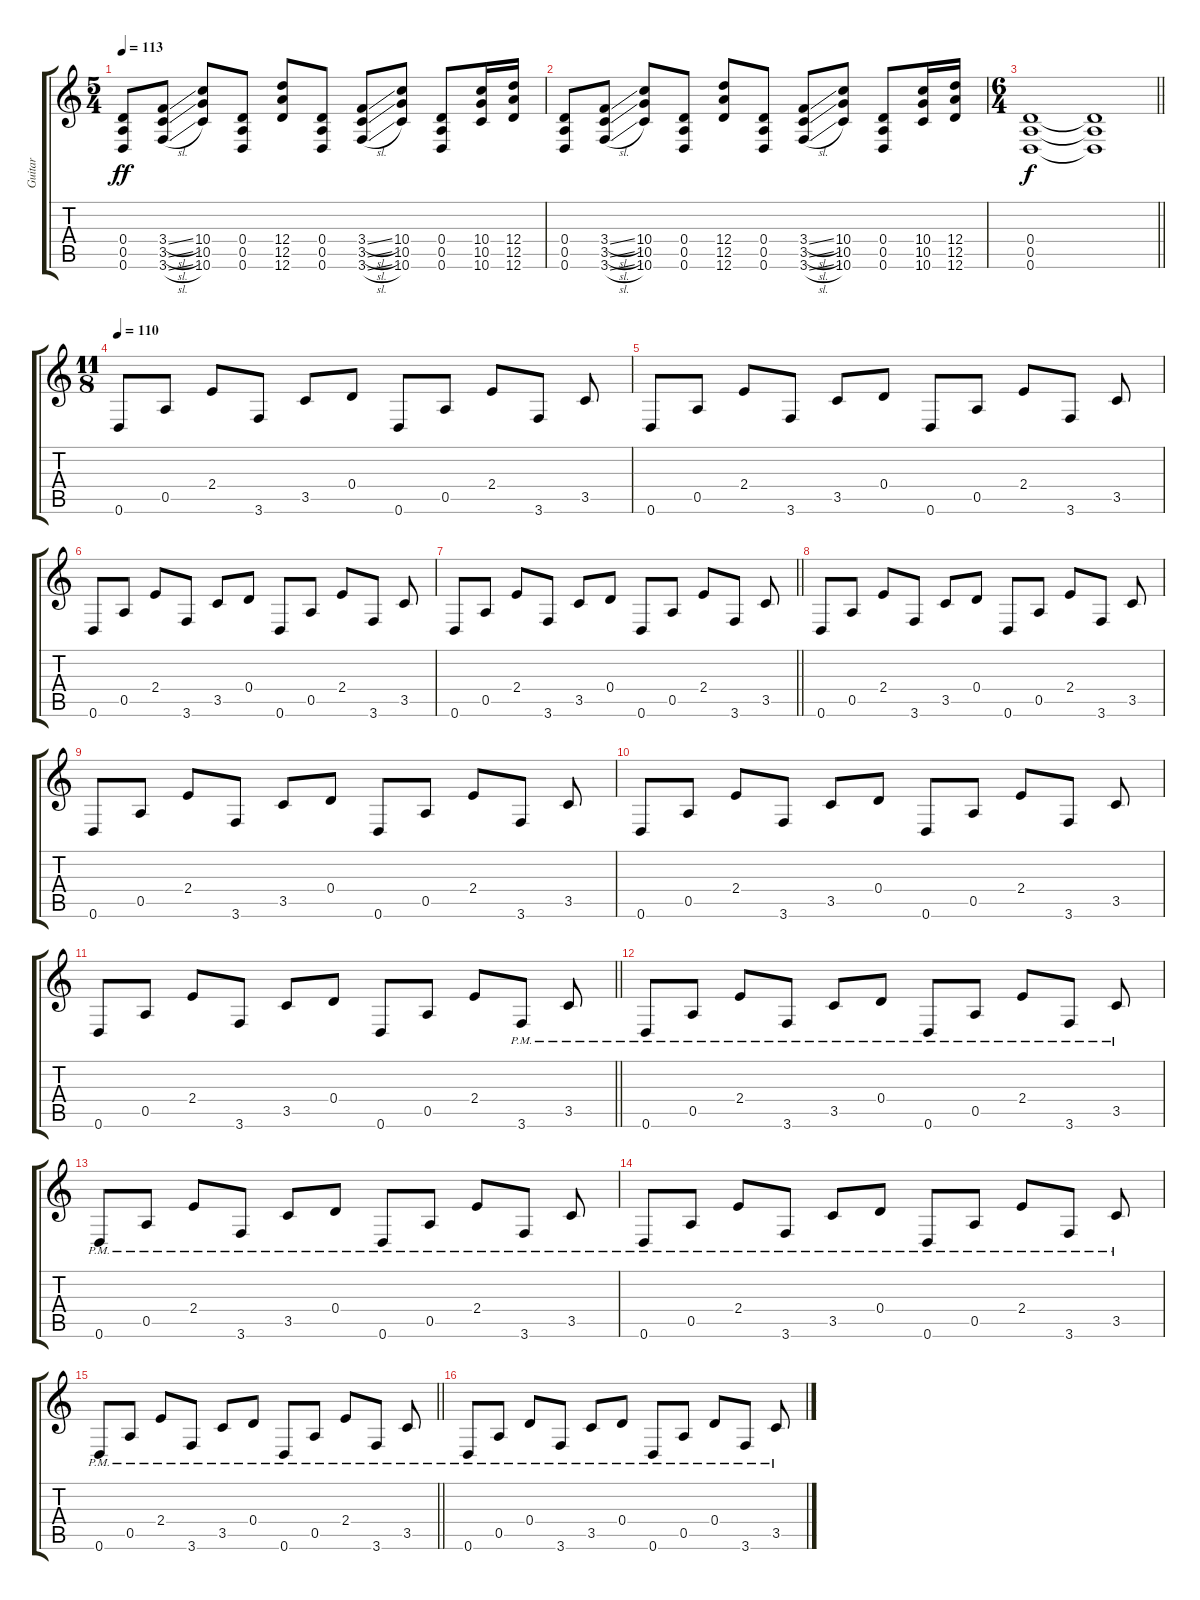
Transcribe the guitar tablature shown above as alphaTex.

\track ("Guitar" "Guitar") {instrument overdrivenguitar}
\staff {score tabs}
\tuning (E4 B3 G3 D3 A2 D2) {hide}
\ts (5 4)
\tempo 113
\clef g2
\ks c
(0.4 0.5 0.6).8{dy ff} (3.4{sl} 3.5{sl} 3.6{sl}).8 (10.4 10.5 10.6).8 (0.4 0.5 0.6).8 (12.4 12.5 12.6).8 (0.4 0.5 0.6).8 (3.4{sl} 3.5{sl} 3.6{sl}).8 (10.4 10.5 10.6).8 (0.4 0.5 0.6).8 (10.4 10.5 10.6).16 (12.4 12.5 12.6).16 |
(0.4 0.5 0.6).8 (3.4{sl} 3.5{sl} 3.6{sl}).8 (10.4 10.5 10.6).8 (0.4 0.5 0.6).8 (12.4 12.5 12.6).8 (0.4 0.5 0.6).8 (3.4{sl} 3.5{sl} 3.6{sl}).8 (10.4 10.5 10.6).8 (0.4 0.5 0.6).8 (10.4 10.5 10.6).16 (12.4 12.5 12.6).16 |
\ts (6 4)
\barLineRight lightlight
(0.4 0.5 0.6).1{dy f} (0.4{t} 0.5{t} 0.6{t}).1 |
\ts (11 8)
\section ("" "")
\tempo 110
0.6.8 0.5.8 2.4.8 3.6.8 3.5.8 0.4.8 0.6.8 0.5.8 2.4.8 3.6.8 3.5.8 |
0.6.8 0.5.8 2.4.8 3.6.8 3.5.8 0.4.8 0.6.8 0.5.8 2.4.8 3.6.8 3.5.8 |
0.6.8 0.5.8 2.4.8 3.6.8 3.5.8 0.4.8 0.6.8 0.5.8 2.4.8 3.6.8 3.5.8 |
\barLineRight lightlight
0.6.8 0.5.8 2.4.8 3.6.8 3.5.8 0.4.8 0.6.8 0.5.8 2.4.8 3.6.8 3.5.8 |
\section ("" "")
0.6.8 0.5.8 2.4.8 3.6.8 3.5.8 0.4.8 0.6.8 0.5.8 2.4.8 3.6.8 3.5.8 |
0.6.8 0.5.8 2.4.8 3.6.8 3.5.8 0.4.8 0.6.8 0.5.8 2.4.8 3.6.8 3.5.8 |
0.6.8 0.5.8 2.4.8 3.6.8 3.5.8 0.4.8 0.6.8 0.5.8 2.4.8 3.6.8 3.5.8 |
\barLineRight lightlight
0.6.8 0.5.8 2.4.8 3.6.8 3.5.8 0.4.8 0.6.8 0.5.8 2.4.8 3.6{pm}.8 3.5{pm}.8 |
0.6{pm}.8 0.5{pm}.8 2.4{pm}.8 3.6{pm}.8 3.5{pm}.8 0.4{pm}.8 0.6{pm}.8 0.5{pm}.8 2.4{pm}.8 3.6{pm}.8 3.5{pm}.8 |
0.6{pm}.8 0.5{pm}.8 2.4{pm}.8 3.6{pm}.8 3.5{pm}.8 0.4{pm}.8 0.6{pm}.8 0.5{pm}.8 2.4{pm}.8 3.6{pm}.8 3.5{pm}.8 |
0.6{pm}.8 0.5{pm}.8 2.4{pm}.8 3.6{pm}.8 3.5{pm}.8 0.4{pm}.8 0.6{pm}.8 0.5{pm}.8 2.4{pm}.8 3.6{pm}.8 3.5{pm}.8 |
\barLineRight lightlight
0.6{pm}.8 0.5{pm}.8 2.4{pm}.8 3.6{pm}.8 3.5{pm}.8 0.4{pm}.8 0.6{pm}.8 0.5{pm}.8 2.4{pm}.8 3.6{pm}.8 3.5{pm}.8 |
\section ("" "")
0.6{pm}.8 0.5{pm}.8 0.4{pm}.8 3.6{pm}.8 3.5{pm}.8 0.4{pm}.8 0.6{pm}.8 0.5{pm}.8 0.4{pm}.8 3.6{pm}.8 3.5{pm}.8
